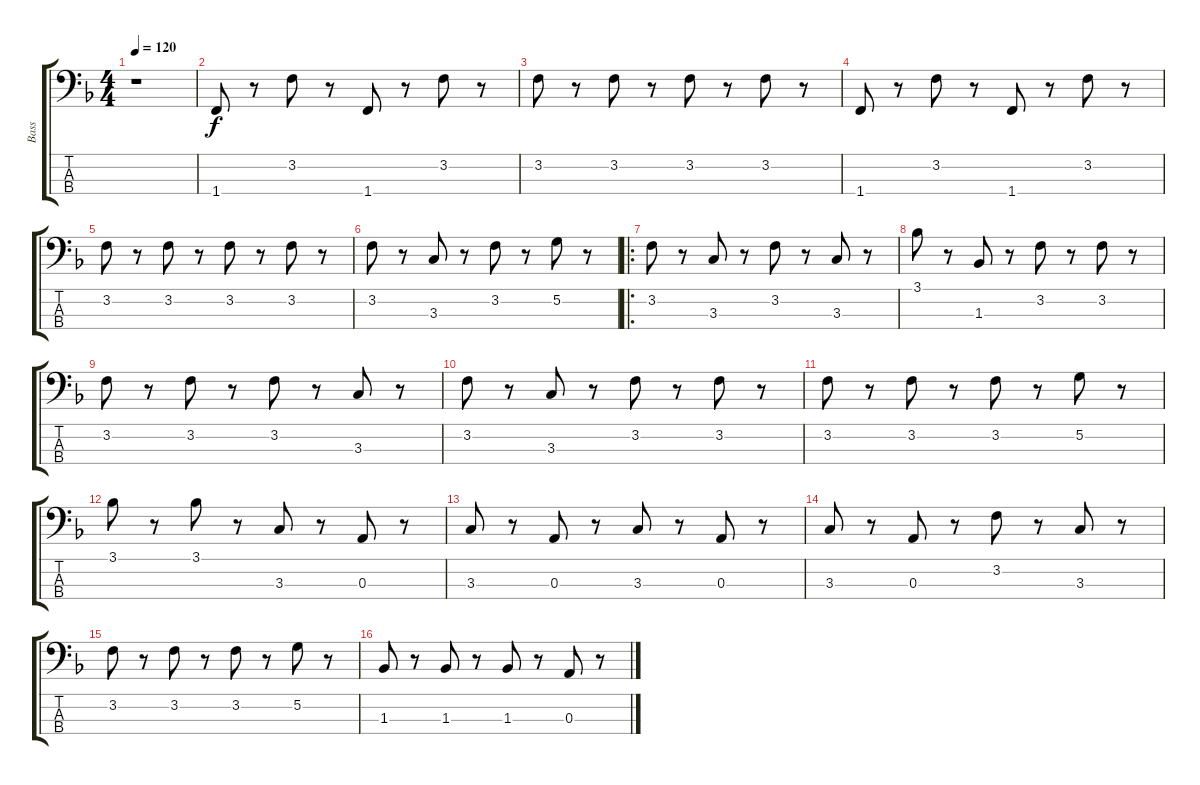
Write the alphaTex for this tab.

\track ("Bass" "Bass") {instrument electricbasspick}
\staff {score tabs}
\tuning (G2 D2 A1 E1) {hide}
\ts (4 4)
\tempo 120
\clef f4
\ks f
r.1{dy f instrument electricbasspick} |
1.4.8 r.8 3.2.8 r.8 1.4.8 r.8 3.2.8 r.8 |
3.2.8 r.8 3.2.8 r.8 3.2.8 r.8 3.2.8 r.8 |
1.4.8 r.8 3.2.8 r.8 1.4.8 r.8 3.2.8 r.8 |
3.2.8 r.8 3.2.8 r.8 3.2.8 r.8 3.2.8 r.8 |
3.2.8 r.8 3.3.8 r.8 3.2.8 r.8 5.2.8 r.8 |
\ro
3.2.8 r.8 3.3.8 r.8 3.2.8 r.8 3.3.8 r.8 |
3.1.8 r.8 1.3.8 r.8 3.2.8 r.8 3.2.8 r.8 |
3.2.8 r.8 3.2.8 r.8 3.2.8 r.8 3.3.8 r.8 |
3.2.8 r.8 3.3.8 r.8 3.2.8 r.8 3.2.8 r.8 |
3.2.8 r.8 3.2.8 r.8 3.2.8 r.8 5.2.8 r.8 |
3.1.8 r.8 3.1.8 r.8 3.3.8 r.8 0.3.8 r.8 |
3.3.8 r.8 0.3.8 r.8 3.3.8 r.8 0.3.8 r.8 |
3.3.8 r.8 0.3.8 r.8 3.2.8 r.8 3.3.8 r.8 |
3.2.8 r.8 3.2.8 r.8 3.2.8 r.8 5.2.8 r.8 |
1.3.8 r.8 1.3.8 r.8 1.3.8 r.8 0.3.8 r.8
